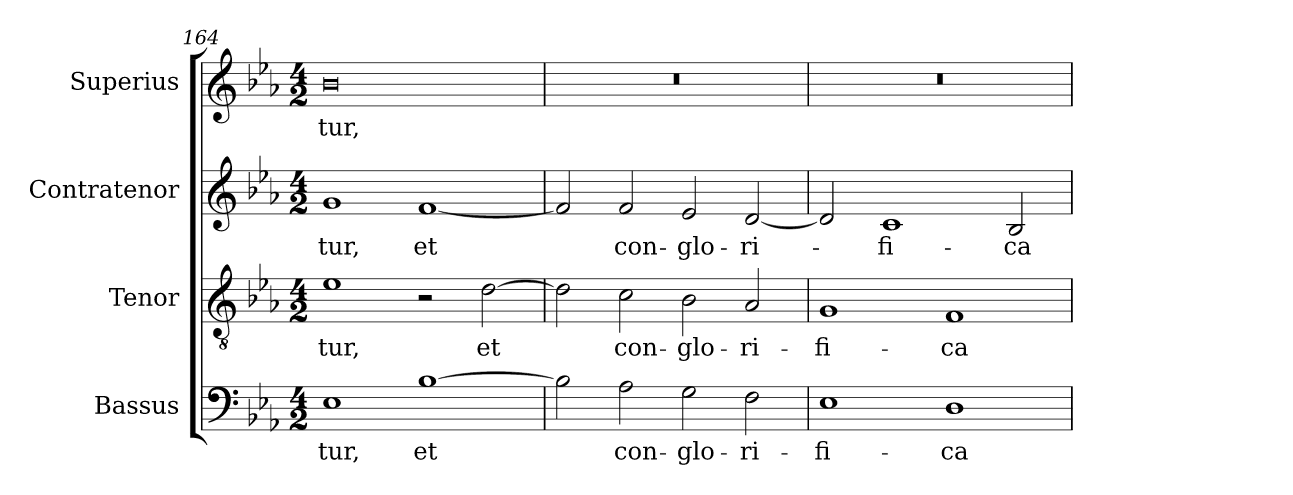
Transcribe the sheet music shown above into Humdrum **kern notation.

**kern	**text	**kern	**text	**kern	**text	**kern	**text
*part4	*part4	*part3	*part3	*part2	*part2	*part1	*part1
*staff4	*staff4	*staff3	*staff3	*staff2	*staff2	*staff1	*staff1
*I"Bassus	*	*I"Tenor	*	*I"Contratenor	*	*I"Superius	*
*I'B.	*	*I'T.	*	*	*	*	*
*clefF4	*	*clefGv2	*	*clefG2	*	*clefG2	*
*	*	*ITrd7c12	*	*ITrd7c12	*	*	*
*k[b-e-a-]	*	*k[b-e-a-]	*	*k[b-e-a-]	*	*k[b-e-a-]	*
*E-:	*	*E-:	*	*E-:	*	*E-:	*
*M4/2	*	*M4/2	*	*M4/2	*	*M4/2	*
=164	=164	=164	=164	=164	=164	=164	=164
!	!LO:LY:b:color=#000000	!	!	!	!	!	!
!	!	!	!LO:LY:b:color=#000000	!	!	!	!
!	!	!	!	!	!LO:LY:b:color=#000000	!	!
!	!	!	!	!	!	!	!LO:LY:b:color=#000000
1E-i	-tur,	1E-i	-tur,	1Gi	-tur,	0b-i	-tur,
!	!LO:LY:b:color=#000000	!	!	!	!	!	!
!	!	!	!	!	!LO:LY:b:color=#000000	!	!
[>1B-i	et	2r	.	[<1Fi	et	.	.
!	!	!	!LO:LY:b:color=#000000	!	!	!	!
.	.	[>2Di\	et	.	.	.	.
=165	=165	=165	=165	=165	=165	=165	=165
!	!	!	!	!	!	!LO:N:vis=1	!
2B-i\]	.	2Di\]	.	2Fi/]	.	0r	.
!	!LO:LY:b:color=#000000	!	!	!	!	!	!
!	!	!	!LO:LY:b:color=#000000	!	!	!	!
!	!	!	!	!	!LO:LY:b:color=#000000	!	!
2A-i\	con-	2Ci\	con-	2Fi/	con-	.	.
!	!LO:LY:b:color=#000000	!	!	!	!	!	!
!	!	!	!LO:LY:b:color=#000000	!	!	!	!
!	!	!	!	!	!LO:LY:b:color=#000000	!	!
2Gi\	-glo-	2BB-i\	-glo-	2E-i/	-glo-	.	.
!	!LO:LY:b:color=#000000	!	!	!	!	!	!
!	!	!	!LO:LY:b:color=#000000	!	!	!	!
!	!	!	!	!	!LO:LY:b:color=#000000	!	!
2Fi\	-ri-	2AA-i/	-ri-	[<2Di/	-ri-	.	.
!!LO:LB:g=z
=166	=166	=166	=166	=166	=166	=166	=166
!	!LO:LY:b:color=#000000	!	!	!	!	!	!
!	!	!	!LO:LY:b:color=#000000	!	!	!LO:N:vis=1	!
1E-i	-fi-	1GGi	-fi-	2Di/]	.	0r	.
!	!	!	!	!	!LO:LY:b:color=#000000	!	!
.	.	.	.	1Ci	-fi-	.	.
!	!LO:LY:b:color=#000000	!	!	!	!	!	!
!	!	!	!LO:LY:b:color=#000000	!	!	!	!
1Di	-ca-	1FFi	-ca-	.	.	.	.
!	!	!	!	!	!LO:LY:b:color=#000000	!	!
.	.	.	.	2BB-i/	-ca-	.	.
=	=	=	=	=	=	=	=
*-	*-	*-	*-	*-	*-	*-	*-
